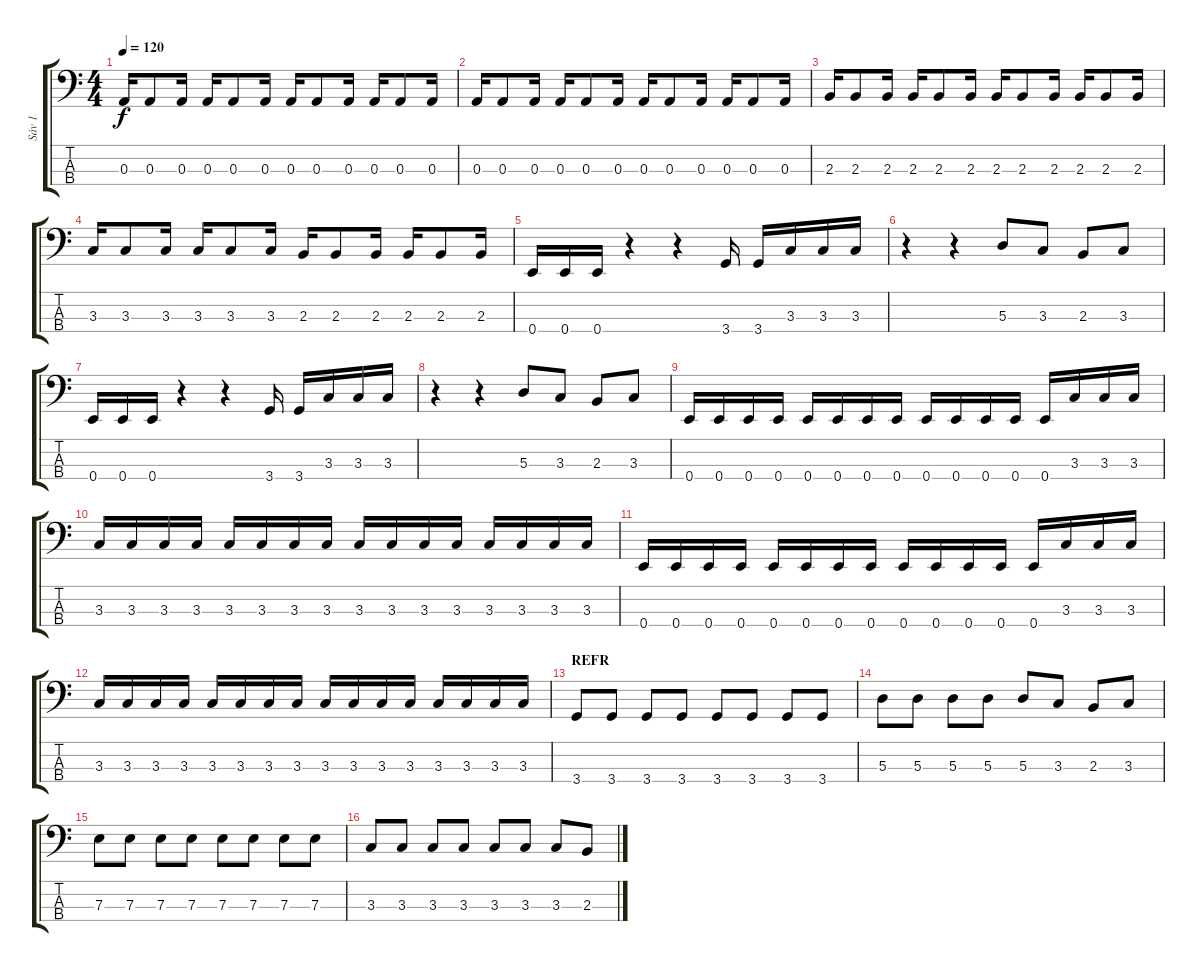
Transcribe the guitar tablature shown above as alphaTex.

\track ("Sáv 1" "Sáv 1") {instrument electricbasspick}
\staff {score tabs}
\tuning (G2 D2 A1 E1) {hide}
\ts (4 4)
\tempo 120
\clef f4
\ks c
0.3.16{dy f} 0.3.8 0.3.16 0.3.16 0.3.8 0.3.16 0.3.16 0.3.8 0.3.16 0.3.16 0.3.8 0.3.16 |
0.3.16 0.3.8 0.3.16 0.3.16 0.3.8 0.3.16 0.3.16 0.3.8 0.3.16 0.3.16 0.3.8 0.3.16 |
2.3.16 2.3.8 2.3.16 2.3.16 2.3.8 2.3.16 2.3.16 2.3.8 2.3.16 2.3.16 2.3.8 2.3.16 |
3.3.16 3.3.8 3.3.16 3.3.16 3.3.8 3.3.16 2.3.16 2.3.8 2.3.16 2.3.16 2.3.8 2.3.16 |
0.4.16 0.4.16 0.4.16 r.4 r.4 3.4.16 3.4.16 3.3.16 3.3.16 3.3.16 |
r.4 r.4 5.3.8 3.3.8 2.3.8 3.3.8 |
0.4.16 0.4.16 0.4.16 r.4 r.4 3.4.16 3.4.16 3.3.16 3.3.16 3.3.16 |
r.4 r.4 5.3.8 3.3.8 2.3.8 3.3.8 |
0.4.16 0.4.16 0.4.16 0.4.16 0.4.16 0.4.16 0.4.16 0.4.16 0.4.16 0.4.16 0.4.16 0.4.16 0.4.16 3.3.16 3.3.16 3.3.16 |
3.3.16 3.3.16 3.3.16 3.3.16 3.3.16 3.3.16 3.3.16 3.3.16 3.3.16 3.3.16 3.3.16 3.3.16 3.3.16 3.3.16 3.3.16 3.3.16 |
0.4.16 0.4.16 0.4.16 0.4.16 0.4.16 0.4.16 0.4.16 0.4.16 0.4.16 0.4.16 0.4.16 0.4.16 0.4.16 3.3.16 3.3.16 3.3.16 |
3.3.16 3.3.16 3.3.16 3.3.16 3.3.16 3.3.16 3.3.16 3.3.16 3.3.16 3.3.16 3.3.16 3.3.16 3.3.16 3.3.16 3.3.16 3.3.16 |
\section ("" "REFR")
3.4.8 3.4.8 3.4.8 3.4.8 3.4.8 3.4.8 3.4.8 3.4.8 |
5.3.8 5.3.8 5.3.8 5.3.8 5.3.8 3.3.8 2.3.8 3.3.8 |
7.3.8 7.3.8 7.3.8 7.3.8 7.3.8 7.3.8 7.3.8 7.3.8 |
3.3.8 3.3.8 3.3.8 3.3.8 3.3.8 3.3.8 3.3.8 2.3.8
